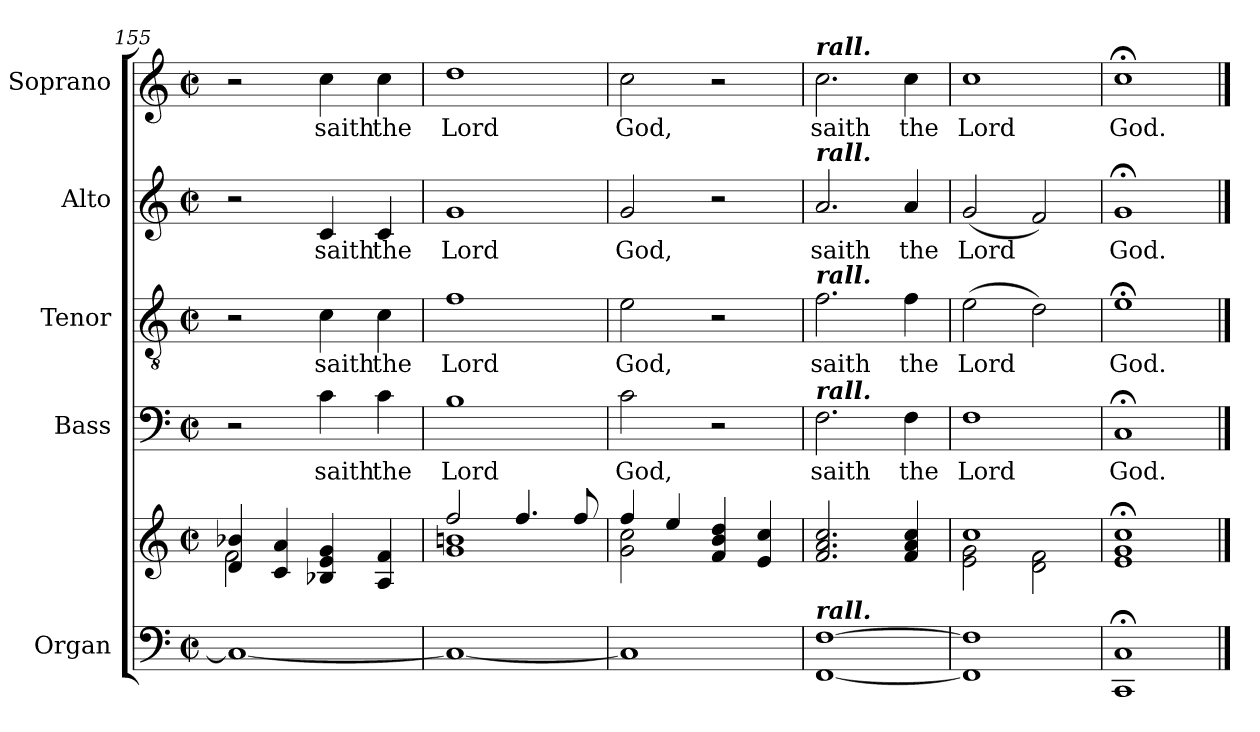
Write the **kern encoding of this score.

**kern	**kern	**kern	**text	**kern	**text	**kern	**text	**kern	**text
*part5	*part5	*part4	*part4	*part3	*part3	*part2	*part2	*part1	*part1
*staff6	*staff5	*staff4	*staff4	*staff3	*staff3	*staff2	*staff2	*staff1	*staff1
*I"Organ	*	*I"Bass	*	*I"Tenor	*	*I"Alto	*	*I"Soprano	*
*	*	*I'B	*	*I'T	*	*I'A	*	*I'S	*
*clefF4	*clefG2	*clefF4	*	*clefGv2	*	*clefG2	*	*clefG2	*
*k[]	*k[]	*k[]	*	*k[]	*	*k[]	*	*k[]	*
*C:	*C:	*C:	*	*C:	*	*C:	*	*C:	*
*M2/2	*M2/2	*M2/2	*	*M2/2	*	*M2/2	*	*M2/2	*
*met(c|)	*met(c|)	*met(c|)	*	*met(c|)	*	*met(c|)	*	*met(c|)	*
=155	=155	=155	=155	=155	=155	=155	=155	=155	=155
*	*^	*	*	*	*	*	*	*	*
1C_	4d/ 4b-X/	2f\	2r	.	2r	.	2r	.	2r	.
.	4c/ 4a/	.	.	.	.	.	.	.	.	.
!	!	!	!	!LO:LY:b	!	!LO:LY:b	!	!LO:LY:b	!	!LO:LY:b
.	4B-X/ 4e/ 4g/	2ryy	4c	saith	4c	saith	4c	saith	4cc	saith
!	!	!	!	!LO:LY:b	!	!LO:LY:b	!	!LO:LY:b	!	!LO:LY:b
.	4A/ 4f/	.	4c	the	4c	the	4c	the	4cc	the
=156	=156	=156	=156	=156	=156	=156	=156	=156	=156	=156
!	!	!	!	!LO:LY:b	!	!LO:LY:b	!	!LO:LY:b	!	!LO:LY:b
1C_	2ff/	1g\ 1bn\	1B	Lord	1f	Lord	1g	Lord	1dd	Lord
.	4.ff/	.	.	.	.	.	.	.	.	.
.	8ff/	.	.	.	.	.	.	.	.	.
=157	=157	=157	=157	=157	=157	=157	=157	=157	=157	=157
!	!	!	!	!LO:LY:b	!	!LO:LY:b	!	!LO:LY:b	!	!LO:LY:b
1C]	4ff/	2g\ 2cc\	2c	God,	2e	God,	2g	God,	2cc	God,
.	4ee/	.	.	.	.	.	.	.	.	.
.	4f/ 4b/ 4dd/	2ryy	2r	.	2r	.	2r	.	2r	.
.	4e/ 4cc/	.	.	.	.	.	.	.	.	.
=158	=158	=158	=158	=158	=158	=158	=158	=158	=158	=158
!	!	!	!	!	!	!	!	!	!LO:TX:a:Bi:t=rall.	!
!	!	!	!	!	!	!	!LO:TX:a:Bi:t=rall.	!	!	!
!	!	!	!	!	!LO:TX:a:Bi:t=rall.	!	!	!	!	!
!	!	!	!LO:TX:a:Bi:t=rall.	!	!	!	!	!	!	!
!LO:TX:a:Bi:t=rall.	!	!	!	!	!	!	!	!	!	!
!	!	!	!	!LO:LY:b	!	!LO:LY:b	!	!LO:LY:b	!	!LO:LY:b
[1FF [1F	2.f/ 2.a/ 2.cc/	1ryy	2.F	saith	2.f	saith	2.a	saith	2.cc	saith
!	!	!	!	!LO:LY:b	!	!LO:LY:b	!	!LO:LY:b	!	!LO:LY:b
.	4f/ 4a/ 4cc/	.	4F	the	4f	the	4a	the	4cc	the
=159	=159	=159	=159	=159	=159	=159	=159	=159	=159	=159
!	!	!	!	!LO:LY:b	!	!LO:LY:b	!	!LO:LY:b	!	!LO:LY:b
1FF] 1F]	1cc/	2e\ 2g\	1F	Lord	(>2e	Lord	(<2g	Lord	1cc	Lord
.	.	2d\ 2f\	.	.	2d)	.	2f)	.	.	.
=160	=160	=160	=160	=160	=160	=160	=160	=160	=160	=160
!	!	!	!	!LO:LY:b	!	!LO:LY:b	!	!LO:LY:b	!	!LO:LY:b
1CC; 1C;	1e/;< 1g/;< 1cc/;<	1ryy	1C;<	God.	1e;<	God.	1g;<	God.	1cc;<	God.
*	*v	*v	*	*	*	*	*	*	*	*
==	==	==	==	==	==	==	==	==	==
*-	*-	*-	*-	*-	*-	*-	*-	*-	*-
